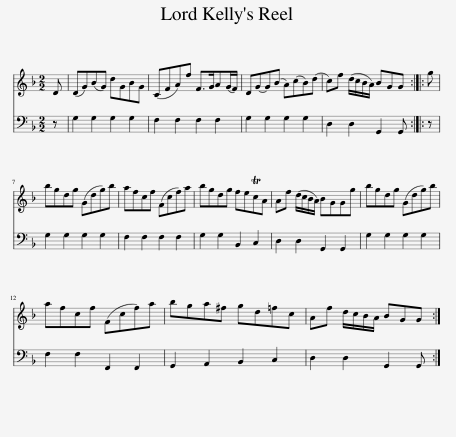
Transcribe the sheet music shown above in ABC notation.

X:1
%%score 1 2
L:1/8
M:2/2
I:linebreak $
K:F
V:1 treble
V:2 bass
V:1
 D | (DG)(BG) dGBG | (CFA)f F>GA(G/F/) | DG-G(B A)(cB)(d | c)f (d/c/B/A/) BGG :: %5
 g |$ bgdg (Gdg)b | afcf (Fcf)a | bgdg feTcA | Af (d/c/B/A/) BGGg | %10
 bgdg (Gdg)b |$ afcf (Fcf)a | bga^f gd=fc | Af d/c/B/A/ BGG :| %14
V:2
 z | G,2 G,2 G,2 G,2 | F,2 F,2 F,2 F,2 | G,2 G,2 G,2 G,2 | D,2 D,2 G,,2 G,, :: %5
 z |$ G,2 G,2 G,2 G,2 | F,2 F,2 F,2 F,2 | G,2 G,2 B,,2 C,2 | D,2 D,2 G,,2 G,,2 | %10
 G,2 G,2 G,2 G,2 |$ F,2 F,2 F,,2 F,,2 | G,,2 A,,2 B,,2 C,2 | D,2 D,2 G,,2 G,, :| %14
